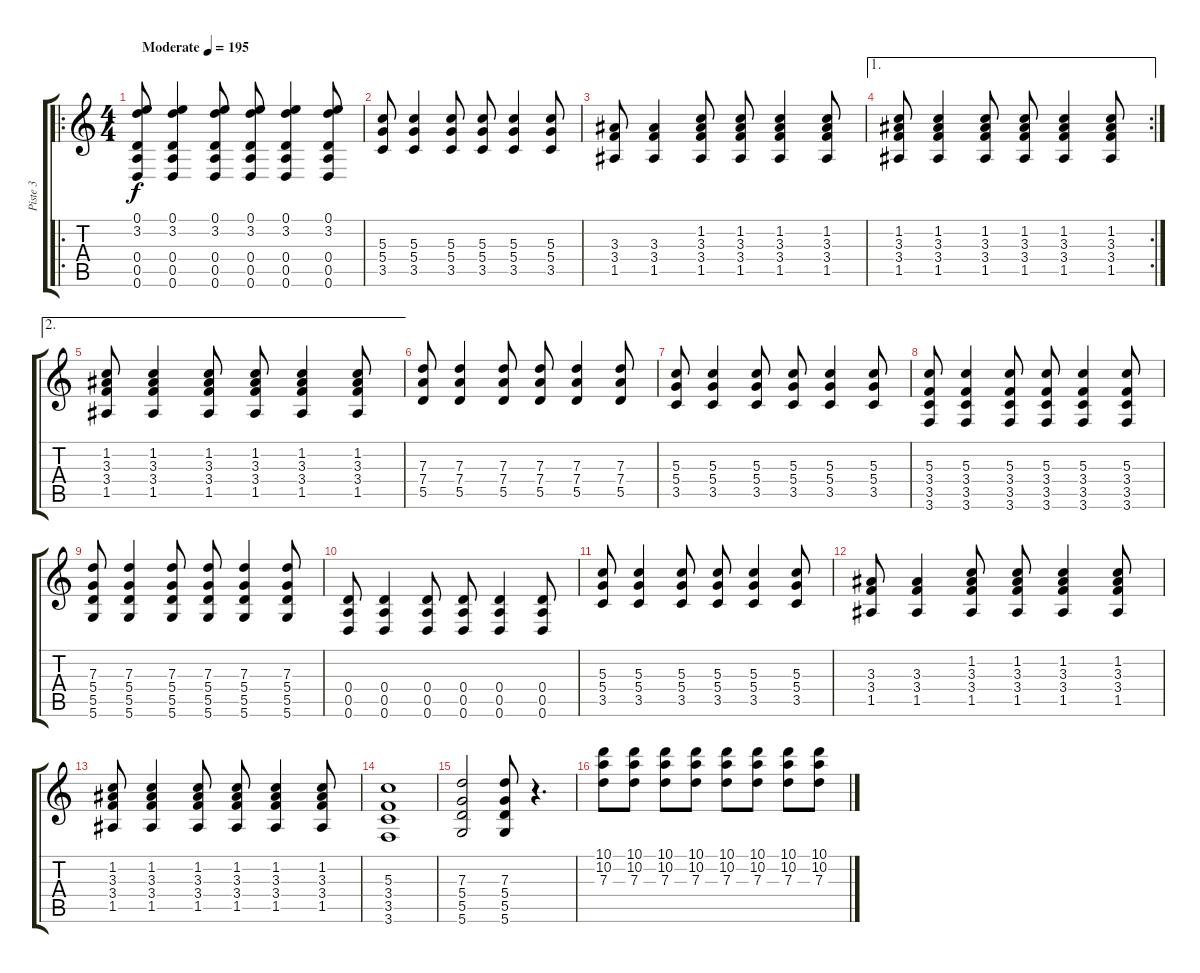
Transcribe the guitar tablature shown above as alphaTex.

\track ("Piste 3" "Piste 3") {instrument overdrivenguitar}
\staff {score tabs}
\tuning (E4 B3 G3 D3 A2 D2) {hide}
\ro
\ts (4 4)
\tempo (195 "Moderate")
\clef g2
\ks c
(0.1 3.2 0.4 0.5 0.6).8{dy f instrument overdrivenguitar} (0.1 3.2 0.4 0.5 0.6).4 (0.1 3.2 0.4 0.5 0.6).8 (0.1 3.2 0.4 0.5 0.6).8 (0.1 3.2 0.4 0.5 0.6).4 (0.1 3.2 0.4 0.5 0.6).8 |
(5.3 5.4 3.5).8{volume 8} (5.3 5.4 3.5).4 (5.3 5.4 3.5).8 (5.3 5.4 3.5).8 (5.3 5.4 3.5).4 (5.3 5.4 3.5).8 |
(3.3 3.4 1.5).8 (3.3 3.4 1.5).4 (1.2 3.3 3.4 1.5).8 (1.2 3.3 3.4 1.5).8 (1.2 3.3 3.4 1.5).4 (1.2 3.3 3.4 1.5).8 |
\ae 1
\rc 2
(1.2 3.3 3.4 1.5).8 (1.2 3.3 3.4 1.5).4 (1.2 3.3 3.4 1.5).8 (1.2 3.3 3.4 1.5).8 (1.2 3.3 3.4 1.5).4 (1.2 3.3 3.4 1.5).8 |
\ae 2
(1.2 3.3 3.4 1.5).8 (1.2 3.3 3.4 1.5).4 (1.2 3.3 3.4 1.5).8 (1.2 3.3 3.4 1.5).8 (1.2 3.3 3.4 1.5).4 (1.2 3.3 3.4 1.5).8 |
(7.3 7.4 5.5).8 (7.3 7.4 5.5).4 (7.3 7.4 5.5).8 (7.3 7.4 5.5).8 (7.3 7.4 5.5).4 (7.3 7.4 5.5).8 |
(5.3 5.4 3.5).8 (5.3 5.4 3.5).4 (5.3 5.4 3.5).8 (5.3 5.4 3.5).8 (5.3 5.4 3.5).4 (5.3 5.4 3.5).8 |
(5.3 3.4 3.5 3.6).8 (5.3 3.4 3.5 3.6).4 (5.3 3.4 3.5 3.6).8 (5.3 3.4 3.5 3.6).8 (5.3 3.4 3.5 3.6).4 (5.3 3.4 3.5 3.6).8 |
(7.3 5.4 5.5 5.6).8 (7.3 5.4 5.5 5.6).4 (7.3 5.4 5.5 5.6).8 (7.3 5.4 5.5 5.6).8 (7.3 5.4 5.5 5.6).4 (7.3 5.4 5.5 5.6).8 |
(0.4 0.5 0.6).8 (0.4 0.5 0.6).4 (0.4 0.5 0.6).8 (0.4 0.5 0.6).8 (0.4 0.5 0.6).4 (0.4 0.5 0.6).8 |
(5.3 5.4 3.5).8 (5.3 5.4 3.5).4 (5.3 5.4 3.5).8 (5.3 5.4 3.5).8 (5.3 5.4 3.5).4 (5.3 5.4 3.5).8 |
(3.3 3.4 1.5).8 (3.3 3.4 1.5).4 (1.2 3.3 3.4 1.5).8 (1.2 3.3 3.4 1.5).8 (1.2 3.3 3.4 1.5).4 (1.2 3.3 3.4 1.5).8 |
(1.2 3.3 3.4 1.5).8 (1.2 3.3 3.4 1.5).4 (1.2 3.3 3.4 1.5).8 (1.2 3.3 3.4 1.5).8 (1.2 3.3 3.4 1.5).4 (1.2 3.3 3.4 1.5).8 |
(5.3 3.4 3.5 3.6).1 |
(7.3 5.4 5.5 5.6).2 (7.3 5.4 5.5 5.6).8 r.4{d} |
(10.1 10.2 7.3).8 (10.1 10.2 7.3).8 (10.1 10.2 7.3).8 (10.1 10.2 7.3).8 (10.1 10.2 7.3).8 (10.1 10.2 7.3).8 (10.1 10.2 7.3).8 (10.1 10.2 7.3).8
